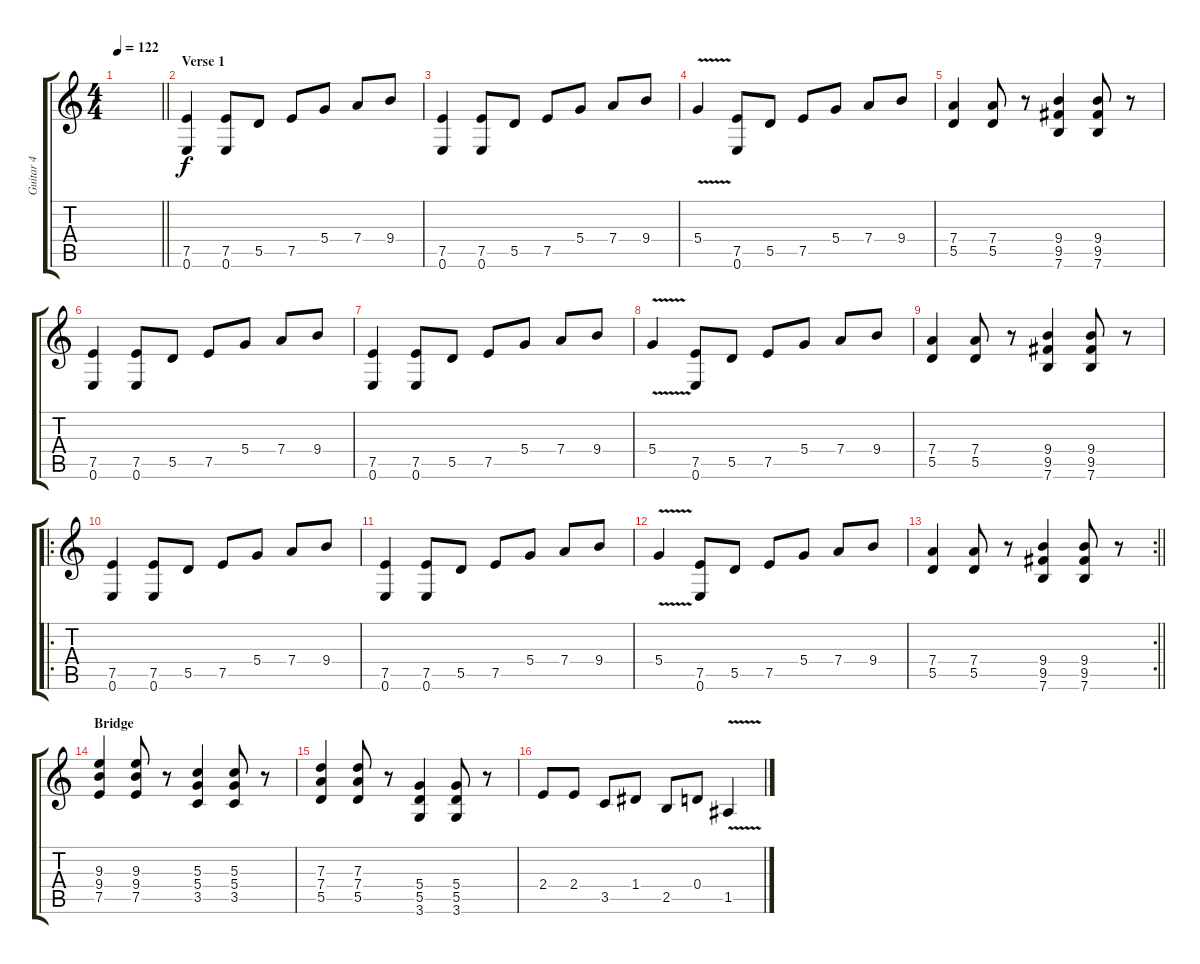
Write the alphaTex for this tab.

\track ("Guitar 4" "Guitar 4") {instrument overdrivenguitar}
\staff {score tabs}
\tuning (E4 B3 G3 D3 A2 E2) {hide}
\ts (4 4)
\tempo 122
\clef g2
\barLineRight lightlight
\ks c
|
\section ("" "Verse 1")
(7.5 0.6).4 (7.5 0.6).8 5.5.8 7.5.8 5.4.8 7.4.8 9.4.8 |
(7.5 0.6).4 (7.5 0.6).8 5.5.8 7.5.8 5.4.8 7.4.8 9.4.8 |
5.4{v}.4 (7.5 0.6).8 5.5.8 7.5.8 5.4.8 7.4.8 9.4.8 |
(7.4 5.5).4 (7.4 5.5).8 r.8 (9.4 9.5 7.6).4 (9.4 9.5 7.6).8 r.8 |
(7.5 0.6).4 (7.5 0.6).8 5.5.8 7.5.8 5.4.8 7.4.8 9.4.8 |
(7.5 0.6).4 (7.5 0.6).8 5.5.8 7.5.8 5.4.8 7.4.8 9.4.8 |
5.4{v}.4 (7.5 0.6).8 5.5.8 7.5.8 5.4.8 7.4.8 9.4.8 |
(7.4 5.5).4 (7.4 5.5).8 r.8 (9.4 9.5 7.6).4 (9.4 9.5 7.6).8 r.8 |
\ro
(7.5 0.6).4 (7.5 0.6).8 5.5.8 7.5.8 5.4.8 7.4.8 9.4.8 |
(7.5 0.6).4 (7.5 0.6).8 5.5.8 7.5.8 5.4.8 7.4.8 9.4.8 |
5.4{v}.4 (7.5 0.6).8 5.5.8 7.5.8 5.4.8 7.4.8 9.4.8 |
\rc 2
\barLineRight lightlight
(7.4 5.5).4 (7.4 5.5).8 r.8 (9.4 9.5 7.6).4 (9.4 9.5 7.6).8 r.8 |
\section ("" "Bridge")
(9.3 9.4 7.5).4 (9.3 9.4 7.5).8 r.8 (5.3 5.4 3.5).4 (5.3 5.4 3.5).8 r.8 |
(7.3 7.4 5.5).4 (7.3 7.4 5.5).8 r.8 (5.4 5.5 3.6).4 (5.4 5.5 3.6).8 r.8 |
2.4.8 2.4.8 3.5.8 1.4.8 2.5.8 0.4.8 1.5{v}.4
